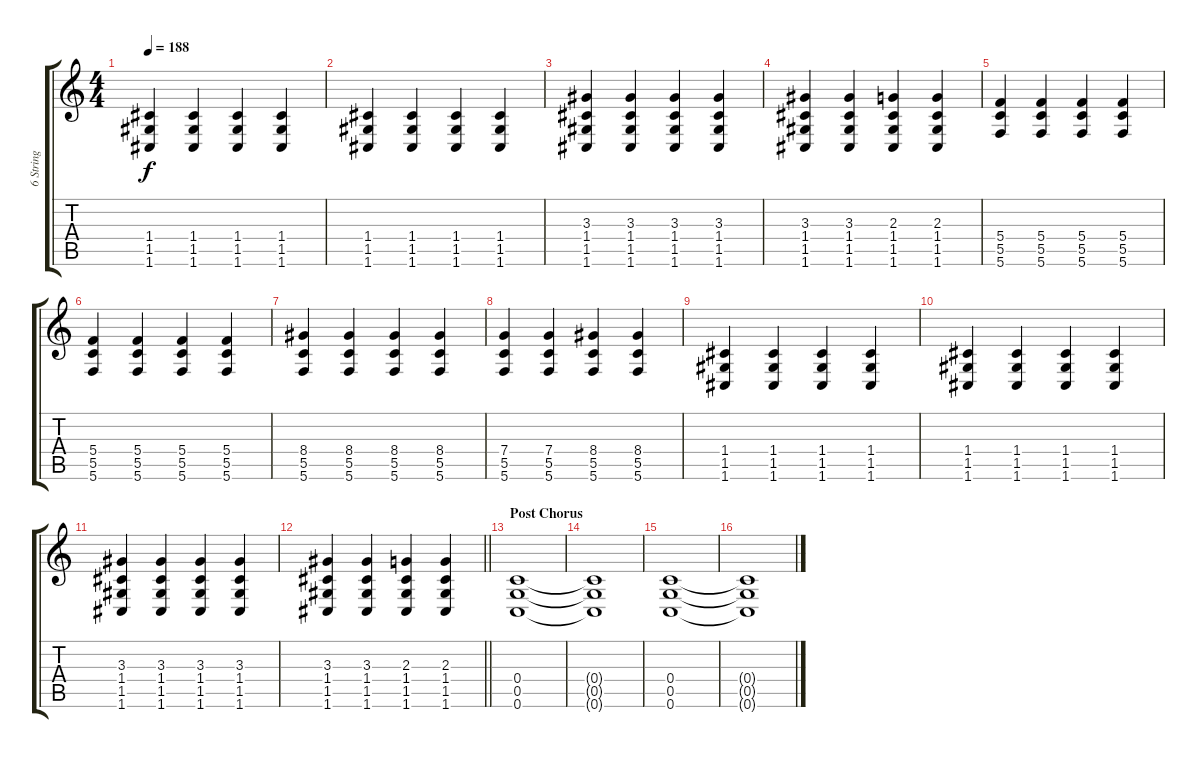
\track ("6 String" "6 String") {instrument overdrivenguitar}
\staff {score tabs}
\tuning (D4 A3 F3 C3 G2 C2) {hide}
\ts (4 4)
\tempo 188
\clef g2
\ks c
(1.4 1.5 1.6).4{dy f} (1.4 1.5 1.6).4 (1.4 1.5 1.6).4 (1.4 1.5 1.6).4 |
(1.4 1.5 1.6).4 (1.4 1.5 1.6).4 (1.4 1.5 1.6).4 (1.4 1.5 1.6).4 |
(3.3 1.4 1.5 1.6).4 (3.3 1.4 1.5 1.6).4 (3.3 1.4 1.5 1.6).4 (3.3 1.4 1.5 1.6).4 |
(3.3 1.4 1.5 1.6).4 (3.3 1.4 1.5 1.6).4 (2.3 1.4 1.5 1.6).4 (2.3 1.4 1.5 1.6).4 |
(5.4 5.5 5.6).4 (5.4 5.5 5.6).4 (5.4 5.5 5.6).4 (5.4 5.5 5.6).4 |
(5.4 5.5 5.6).4 (5.4 5.5 5.6).4 (5.4 5.5 5.6).4 (5.4 5.5 5.6).4 |
(8.4 5.5 5.6).4 (8.4 5.5 5.6).4 (8.4 5.5 5.6).4 (8.4 5.5 5.6).4 |
(7.4 5.5 5.6).4 (7.4 5.5 5.6).4 (8.4 5.5 5.6).4 (8.4 5.5 5.6).4 |
(1.4 1.5 1.6).4 (1.4 1.5 1.6).4 (1.4 1.5 1.6).4 (1.4 1.5 1.6).4 |
(1.4 1.5 1.6).4 (1.4 1.5 1.6).4 (1.4 1.5 1.6).4 (1.4 1.5 1.6).4 |
(3.3 1.4 1.5 1.6).4 (3.3 1.4 1.5 1.6).4 (3.3 1.4 1.5 1.6).4 (3.3 1.4 1.5 1.6).4 |
\barLineRight lightlight
(3.3 1.4 1.5 1.6).4 (3.3 1.4 1.5 1.6).4 (2.3 1.4 1.5 1.6).4 (2.3 1.4 1.5 1.6).4 |
\section ("" "Post Chorus")
(0.4 0.5 0.6).1 |
(0.4{t} 0.5{t} 0.6{t}).1 |
(0.4 0.5 0.6).1 |
(0.4{t} 0.5{t} 0.6{t}).1
